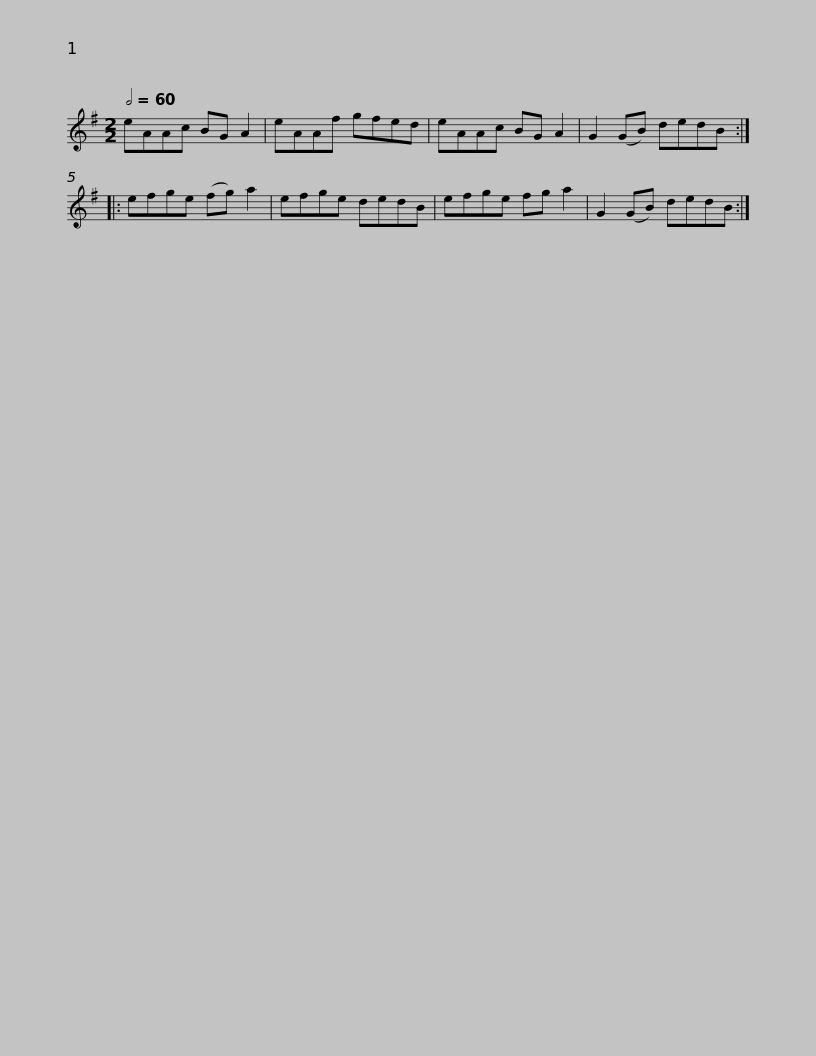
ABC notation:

X:1
L:1/8
Q:1/2=60
M:2/2
I:linebreak $
K:G
V:1 treble
V:1
 eAAc BG A2 | eAAf gfed | eAAc BG A2 | G2 (GB) dedB :: efge (fg) a2 | %5
 efge dedB |$ efge fg a2 | G2 (GB) dedB :| %8
